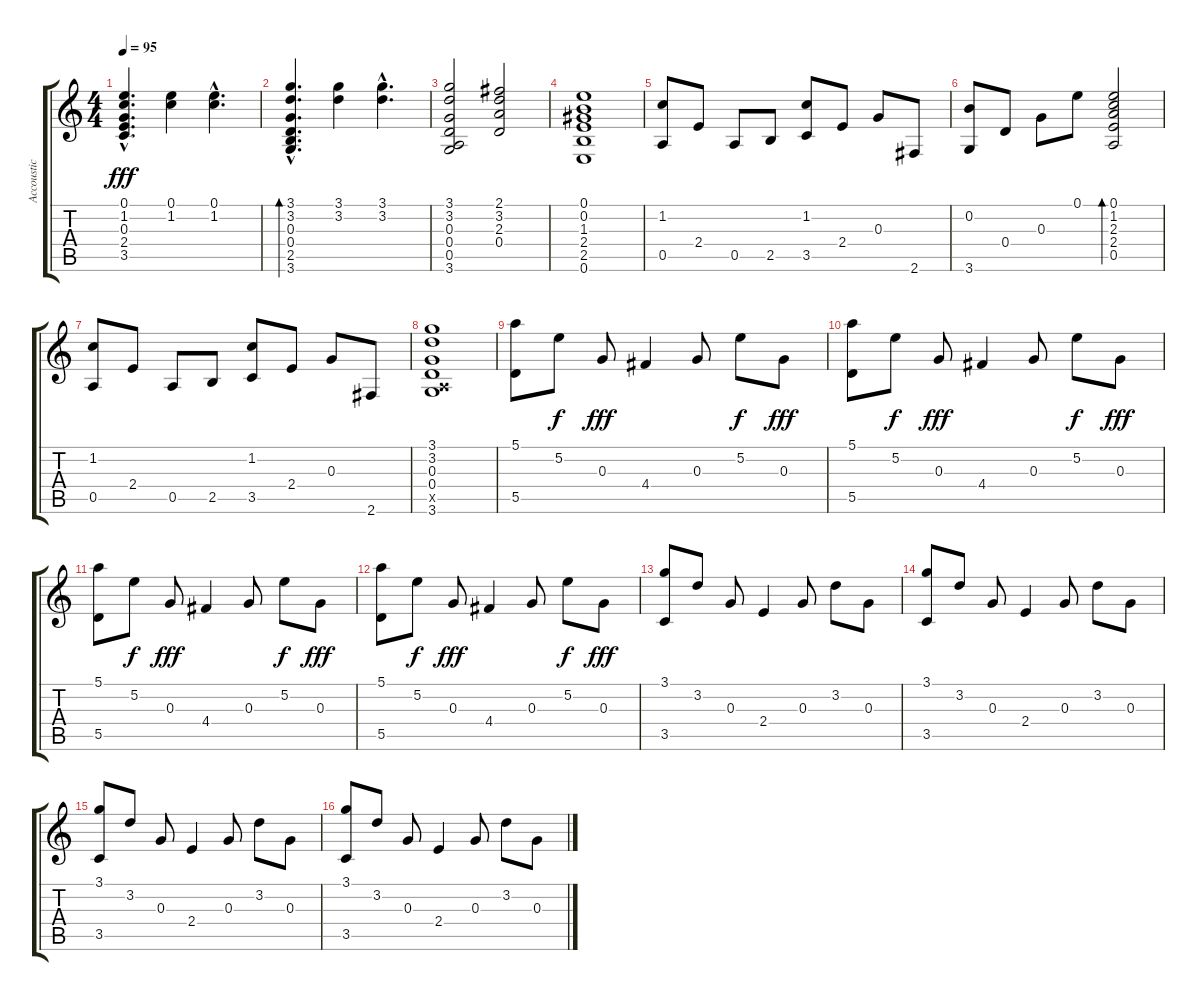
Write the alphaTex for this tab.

\track ("Accoustic" "Accoustic") {instrument acousticguitarnylon}
\staff {score tabs}
\tuning (E4 B3 G3 D3 A2 E2) {hide}
\ts (4 4)
\tempo 95
\clef g2
\ks c
(0.1{hac} 1.2{hac} 0.3{hac} 2.4{hac} 3.5{hac}).4{d dy fff volume 14 balance 8 instrument acousticguitarnylon} (0.1 1.2).4 (0.1{hac} 1.2{hac}).4{d} |
(3.1{hac} 3.2{hac} 0.3{hac} 0.4{hac} 2.5{hac} 3.6{hac}).4{d bd 240} (3.1 3.2).4 (3.1{hac} 3.2{hac}).4{d} |
(3.1 3.2 0.3 0.4 0.5 3.6).2 (2.1 3.2 2.3 0.4).2 |
(0.1 0.2 1.3 2.4 2.5 0.6).1 |
(1.2 0.5).8 2.4.8 0.5.8 2.5.8 (1.2 3.5).8 2.4.8 0.3.8 2.6.8 |
(0.2 3.6).8 0.4.8 0.3.8 0.1.8 (0.1 1.2 2.3 2.4 0.5).2{bd 240} |
(1.2 0.5).8 2.4.8 0.5.8 2.5.8 (1.2 3.5).8 2.4.8 0.3.8 2.6.8 |
(3.1 3.2 0.3 0.4 0.5{x} 3.6).1 |
(5.1 5.5).8 5.2.8{dy f} 0.3.8{dy fff} 4.4.4 0.3.8 5.2.8{dy f} 0.3.8{dy fff} |
(5.1 5.5).8 5.2.8{dy f} 0.3.8{dy fff} 4.4.4 0.3.8 5.2.8{dy f} 0.3.8{dy fff} |
(5.1 5.5).8 5.2.8{dy f} 0.3.8{dy fff} 4.4.4 0.3.8 5.2.8{dy f} 0.3.8{dy fff} |
(5.1 5.5).8 5.2.8{dy f} 0.3.8{dy fff} 4.4.4 0.3.8 5.2.8{dy f} 0.3.8{dy fff} |
(3.1 3.5).8 3.2.8 0.3.8 2.4.4 0.3.8 3.2.8 0.3.8 |
(3.1 3.5).8 3.2.8 0.3.8 2.4.4 0.3.8 3.2.8 0.3.8 |
(3.1 3.5).8 3.2.8 0.3.8 2.4.4 0.3.8 3.2.8 0.3.8 |
(3.1 3.5).8 3.2.8 0.3.8 2.4.4 0.3.8 3.2.8 0.3.8
